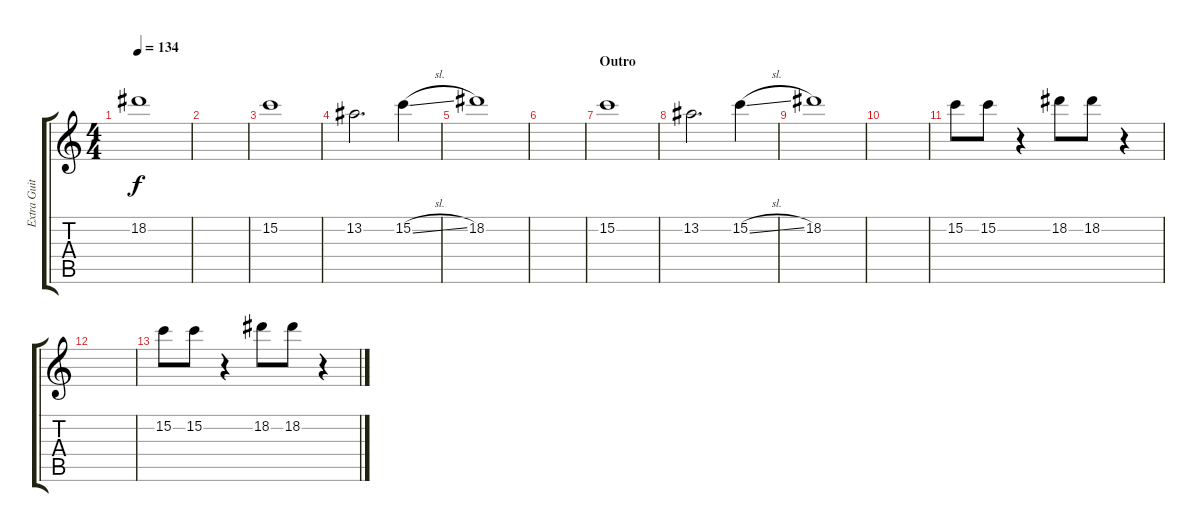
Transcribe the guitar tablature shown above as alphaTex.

\track ("Extra Guitar (Chorus Lead)" "Extra Guit") {instrument distortionguitar}
\staff {score tabs}
\tuning (D4 A3 F3 C3 G2 C2) {hide}
\ts (4 4)
\tempo 134
\clef g2
\ks c
18.2.1{dy f} |
|
15.2.1 |
13.2.2{d} 15.2{sl}.4 |
18.2.1 |
|
\section ("" "Outro")
15.2.1 |
13.2.2{d} 15.2{sl}.4 |
18.2.1 |
|
15.2.8 15.2.8 r.4 18.2.8 18.2.8 r.4 |
|
15.2.8 15.2.8 r.4 18.2.8 18.2.8 r.4
